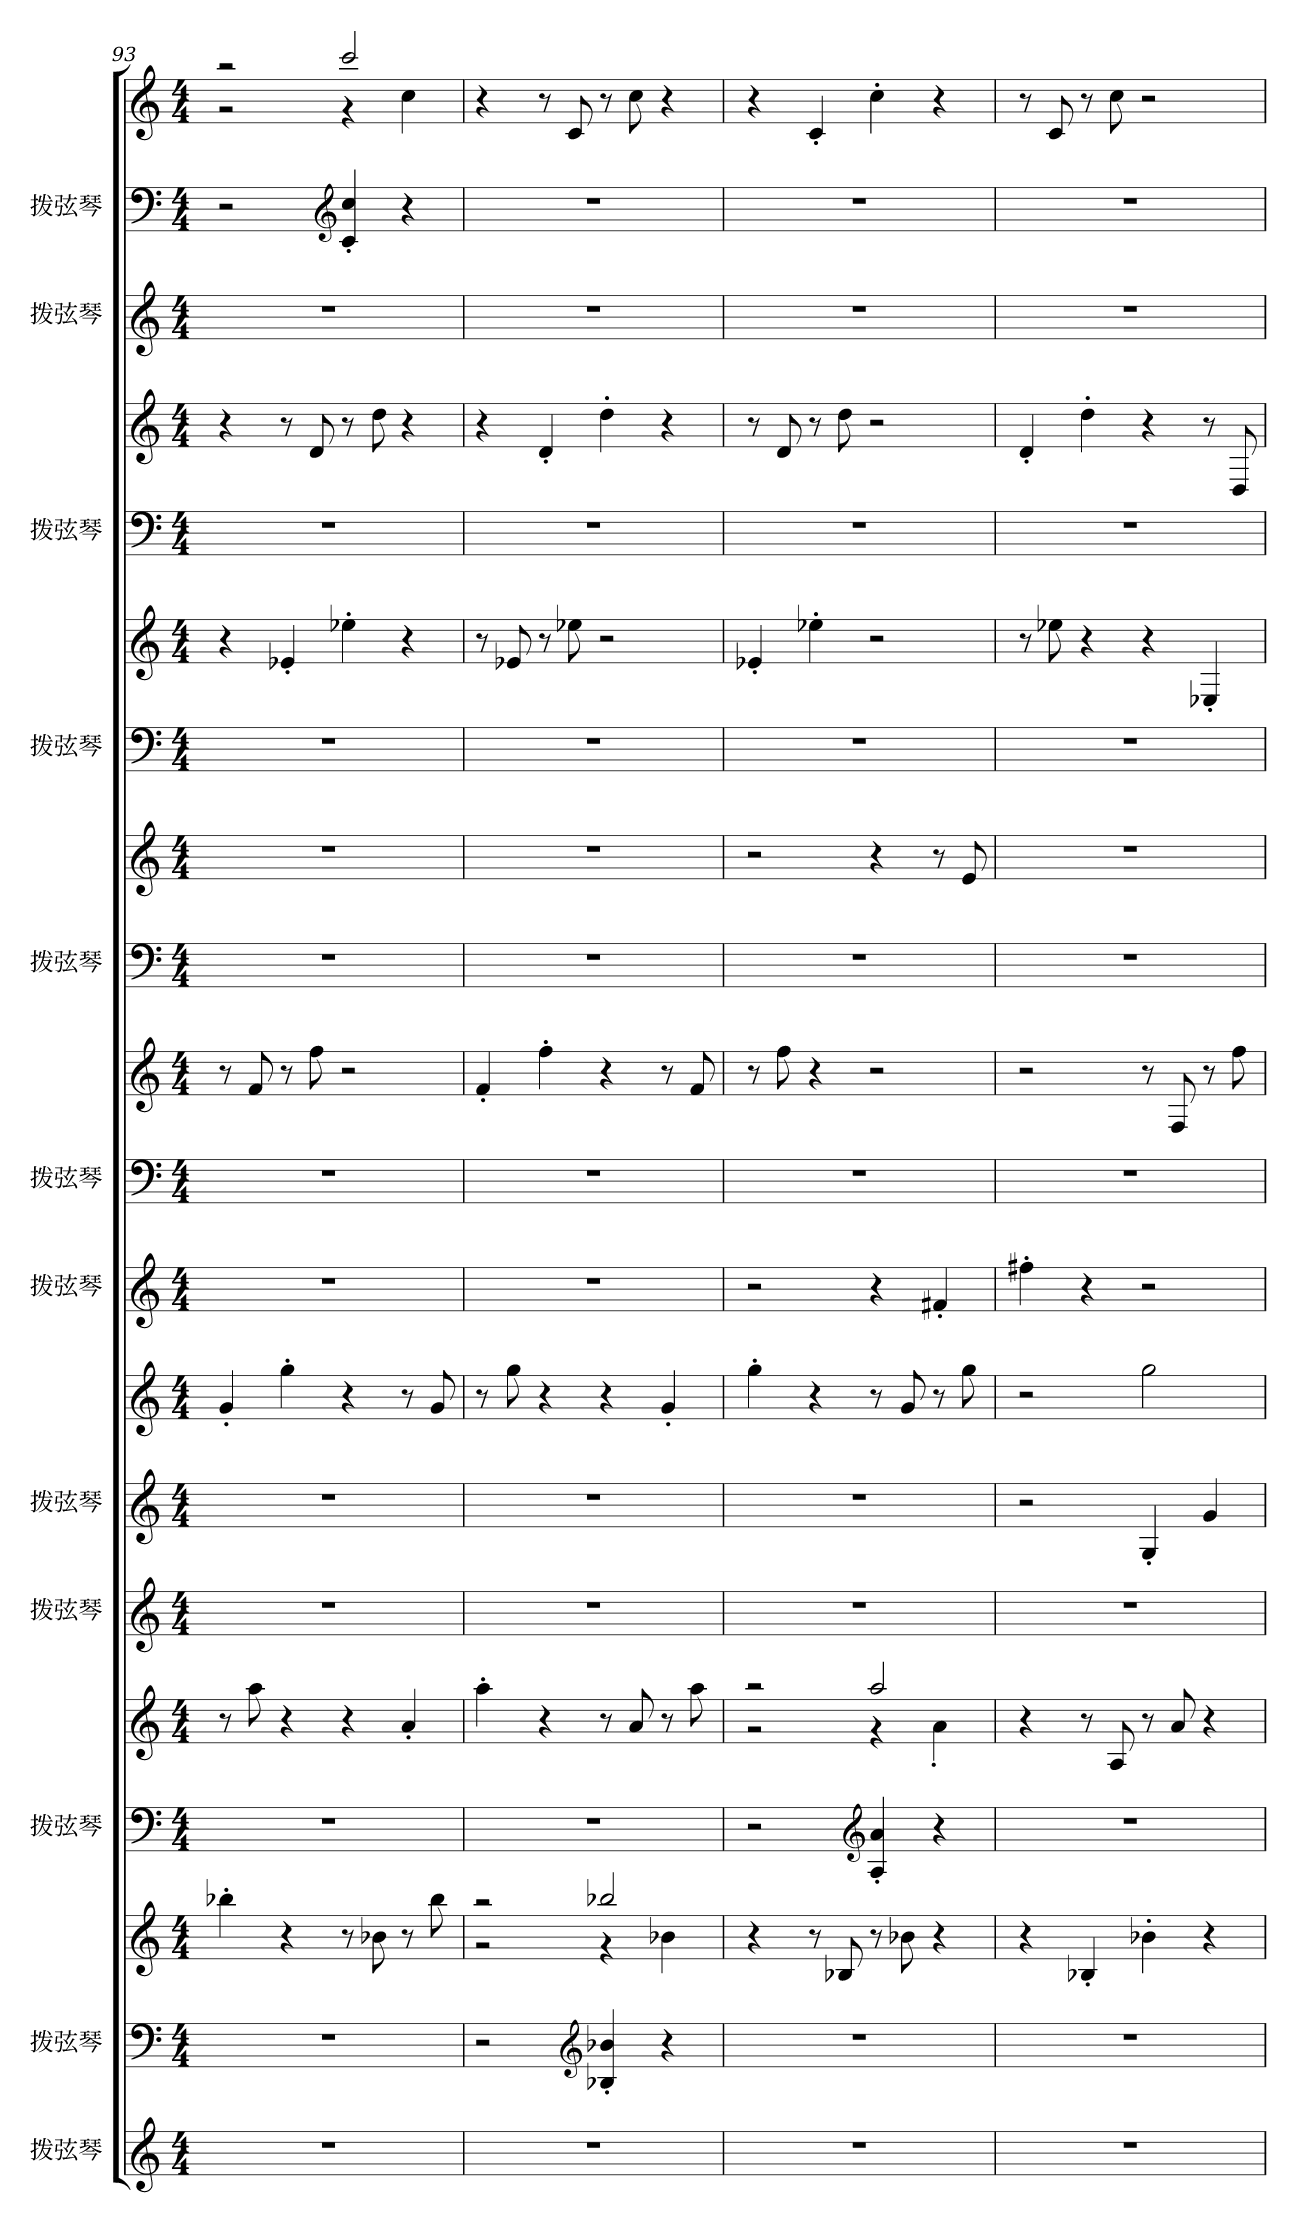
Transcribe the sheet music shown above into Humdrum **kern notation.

**kern	**kern	**kern	**kern	**kern	**kern	**kern	**kern	**kern	**kern	**kern	**kern	**kern	**kern	**kern	**kern	**kern	**kern	**kern	**kern
*part12	*part11	*part11	*part10	*part10	*part9	*part8	*part8	*part7	*part6	*part6	*part5	*part5	*part4	*part4	*part3	*part3	*part2	*part1	*part1
*staff20	*staff19	*staff18	*staff17	*staff16	*staff15	*staff14	*staff13	*staff12	*staff11	*staff10	*staff9	*staff8	*staff7	*staff6	*staff5	*staff4	*staff3	*staff2	*staff1
*I"拨弦琴	*I"拨弦琴	*	*I"拨弦琴	*	*I"拨弦琴	*I"拨弦琴	*	*I"拨弦琴	*I"拨弦琴	*	*I"拨弦琴	*	*I"拨弦琴	*	*I"拨弦琴	*	*I"拨弦琴	*I"拨弦琴	*
!!LO:PB:g=z
*clefG2	*clefF4	*clefG2	*clefF4	*clefG2	*clefG2	*clefG2	*clefG2	*clefG2	*clefF4	*clefG2	*clefF4	*clefG2	*clefF4	*clefG2	*clefF4	*clefG2	*clefG2	*clefF4	*clefG2
*k[]	*k[]	*k[]	*k[]	*k[]	*k[]	*k[]	*k[]	*k[]	*k[]	*k[]	*k[]	*k[]	*k[]	*k[]	*k[]	*k[]	*k[]	*k[]	*k[]
*M4/4	*M4/4	*M4/4	*M4/4	*M4/4	*M4/4	*M4/4	*M4/4	*M4/4	*M4/4	*M4/4	*M4/4	*M4/4	*M4/4	*M4/4	*M4/4	*M4/4	*M4/4	*M4/4	*M4/4
=93	=93	=93	=93	=93	=93	=93	=93	=93	=93	=93	=93	=93	=93	=93	=93	=93	=93	=93	=93
*	*	*	*	*	*	*	*	*	*	*	*	*	*	*	*	*	*	*	*^
1r	1r	4bb-X'\	1r	8r	1r	1r	4g'/	1r	1r	8r	1r	1r	1r	4r	1r	4r	1r	2r	2r	2r
.	.	.	.	8aa\	.	.	.	.	.	8f/	.	.	.	.	.	.	.	.	.	.
.	.	4r	.	4r	.	.	4gg'\	.	.	8r	.	.	.	4e-X'/	.	8r	.	.	.	.
.	.	.	.	.	.	.	.	.	.	8ff\	.	.	.	.	.	8d/	.	.	.	.
*	*	*	*	*	*	*	*	*	*	*	*	*	*	*	*	*	*	*clefG2	*	*
.	.	8r	.	4r	.	.	4r	.	.	2r	.	.	.	4ee-X'\	.	8r	.	4c/' 4cc/'	2ccc/	4r
.	.	8b-X\	.	.	.	.	.	.	.	.	.	.	.	.	.	8dd\	.	.	.	.
.	.	8r	.	4a'/	.	.	8r	.	.	.	.	.	.	4r	.	4r	.	4r	.	4cc\
.	.	8bb-\	.	.	.	.	8g/	.	.	.	.	.	.	.	.	.	.	.	.	.
*	*	*	*	*	*	*	*	*	*	*	*	*	*	*	*	*	*	*	*v	*v
=94	=94	=94	=94	=94	=94	=94	=94	=94	=94	=94	=94	=94	=94	=94	=94	=94	=94	=94	=94
*	*	*^	*	*	*	*	*	*	*	*	*	*	*	*	*	*	*	*	*
1r	2r	2r	2r	1r	4aa'\	1r	1r	8r	1r	1r	4f'/	1r	1r	1r	8r	1r	4r	1r	1r	4r
.	.	.	.	.	.	.	.	8gg\	.	.	.	.	.	.	8e-X/	.	.	.	.	.
.	.	.	.	.	4r	.	.	4r	.	.	4ff'\	.	.	.	8r	.	4d'/	.	.	8r
.	.	.	.	.	.	.	.	.	.	.	.	.	.	.	8ee-X\	.	.	.	.	8c/
*	*clefG2	*	*	*	*	*	*	*	*	*	*	*	*	*	*	*	*	*	*	*
.	4B-X/' 4b-X/'	2bb-X/	4r	.	8r	.	.	4r	.	.	4r	.	.	.	2r	.	4dd'\	.	.	8r
.	.	.	.	.	8a/	.	.	.	.	.	.	.	.	.	.	.	.	.	.	8cc\
.	4r	.	4b-X\	.	8r	.	.	4g'/	.	.	8r	.	.	.	.	.	4r	.	.	4r
.	.	.	.	.	8aa\	.	.	.	.	.	8f/	.	.	.	.	.	.	.	.	.
*	*	*v	*v	*	*	*	*	*	*	*	*	*	*	*	*	*	*	*	*	*
=95	=95	=95	=95	=95	=95	=95	=95	=95	=95	=95	=95	=95	=95	=95	=95	=95	=95	=95	=95
*	*	*	*	*^	*	*	*	*	*	*	*	*	*	*	*	*	*	*	*
1r	1r	4r	2r	2r	2r	1r	1r	4gg'\	2r	1r	8r	1r	2r	1r	4e-X'/	1r	8r	1r	1r	4r
.	.	.	.	.	.	.	.	.	.	.	8ff\	.	.	.	.	.	8d/	.	.	.
.	.	8r	.	.	.	.	.	4r	.	.	4r	.	.	.	4ee-X'\	.	8r	.	.	4c'/
.	.	8B-X/	.	.	.	.	.	.	.	.	.	.	.	.	.	.	8dd\	.	.	.
*	*	*	*clefG2	*	*	*	*	*	*	*	*	*	*	*	*	*	*	*	*	*
.	.	8r	4A/' 4a/'	2aa/	4r	.	.	8r	4r	.	2r	.	4r	.	2r	.	2r	.	.	4cc'\
.	.	8b-X\	.	.	.	.	.	8g/	.	.	.	.	.	.	.	.	.	.	.	.
.	.	4r	4r	.	4a'\	.	.	8r	4f#X'/	.	.	.	8r	.	.	.	.	.	.	4r
.	.	.	.	.	.	.	.	8gg\	.	.	.	.	8e/	.	.	.	.	.	.	.
*	*	*	*	*v	*v	*	*	*	*	*	*	*	*	*	*	*	*	*	*	*
!!LO:PB:g=z
=96	=96	=96	=96	=96	=96	=96	=96	=96	=96	=96	=96	=96	=96	=96	=96	=96	=96	=96	=96
1r	1r	4r	1r	4r	1r	2r	2r	4ff#X'\	1r	2r	1r	1r	1r	8r	1r	4d'/	1r	1r	8r
.	.	.	.	.	.	.	.	.	.	.	.	.	.	8ee-X\	.	.	.	.	8c/
.	.	4B-X'/	.	8r	.	.	.	4r	.	.	.	.	.	4r	.	4dd'\	.	.	8r
.	.	.	.	8A/	.	.	.	.	.	.	.	.	.	.	.	.	.	.	8cc\
.	.	4b-X'\	.	8r	.	4G'/	2gg\	2r	.	8r	.	.	.	4r	.	4r	.	.	2r
.	.	.	.	8a/	.	.	.	.	.	8F/	.	.	.	.	.	.	.	.	.
.	.	4r	.	4r	.	4g/	.	.	.	8r	.	.	.	4E-X'/	.	8r	.	.	.
.	.	.	.	.	.	.	.	.	.	8ff\	.	.	.	.	.	8D/	.	.	.
=	=	=	=	=	=	=	=	=	=	=	=	=	=	=	=	=	=	=	=
*-	*-	*-	*-	*-	*-	*-	*-	*-	*-	*-	*-	*-	*-	*-	*-	*-	*-	*-	*-
